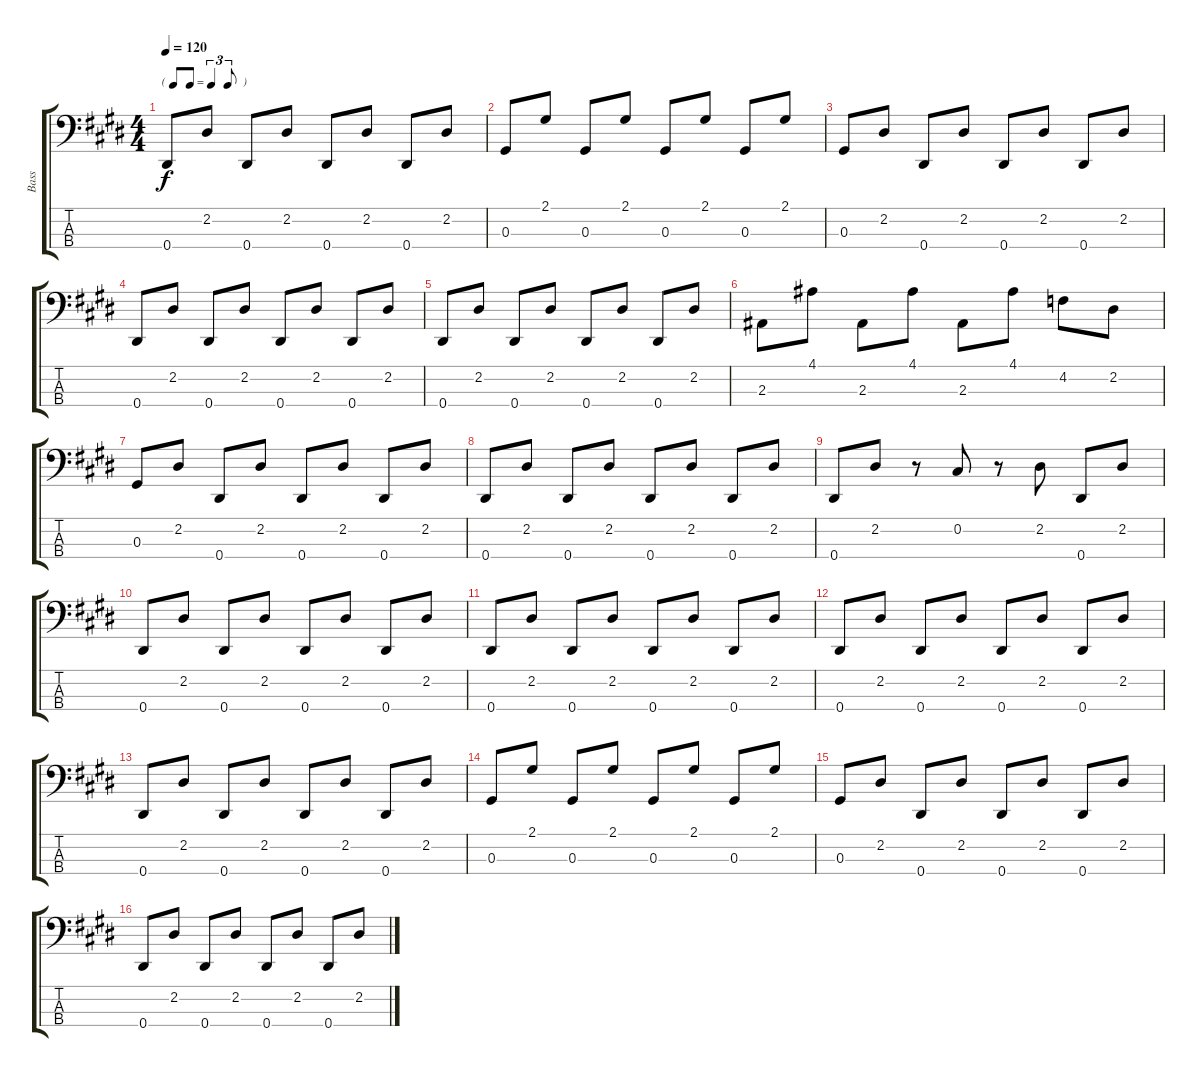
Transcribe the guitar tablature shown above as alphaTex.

\track ("Bass" "Bass") {instrument electricbassfinger}
\staff {score tabs}
\tuning (Gb2 Db2 Ab1 Eb1) {hide}
\ts (4 4)
\tf triplet8th
\tempo 120
\clef f4
\ks e
0.4.8{dy f} 2.2.8 0.4.8 2.2.8 0.4.8 2.2.8 0.4.8 2.2.8 |
0.3.8 2.1.8 0.3.8 2.1.8 0.3.8 2.1.8 0.3.8 2.1.8 |
0.3.8 2.2.8 0.4.8 2.2.8 0.4.8 2.2.8 0.4.8 2.2.8 |
0.4.8 2.2.8 0.4.8 2.2.8 0.4.8 2.2.8 0.4.8 2.2.8 |
0.4.8 2.2.8 0.4.8 2.2.8 0.4.8 2.2.8 0.4.8 2.2.8 |
2.3.8 4.1.8 2.3.8 4.1.8 2.3.8 4.1.8 4.2.8 2.2.8 |
0.3.8 2.2.8 0.4.8 2.2.8 0.4.8 2.2.8 0.4.8 2.2.8 |
0.4.8 2.2.8 0.4.8 2.2.8 0.4.8 2.2.8 0.4.8 2.2.8 |
0.4.8 2.2.8 r.8 0.2.8 r.8 2.2.8 0.4.8 2.2.8 |
0.4.8 2.2.8 0.4.8 2.2.8 0.4.8 2.2.8 0.4.8 2.2.8 |
0.4.8 2.2.8 0.4.8 2.2.8 0.4.8 2.2.8 0.4.8 2.2.8 |
0.4.8 2.2.8 0.4.8 2.2.8 0.4.8 2.2.8 0.4.8 2.2.8 |
0.4.8 2.2.8 0.4.8 2.2.8 0.4.8 2.2.8 0.4.8 2.2.8 |
0.3.8 2.1.8 0.3.8 2.1.8 0.3.8 2.1.8 0.3.8 2.1.8 |
0.3.8 2.2.8 0.4.8 2.2.8 0.4.8 2.2.8 0.4.8 2.2.8 |
0.4.8 2.2.8 0.4.8 2.2.8 0.4.8 2.2.8 0.4.8 2.2.8
